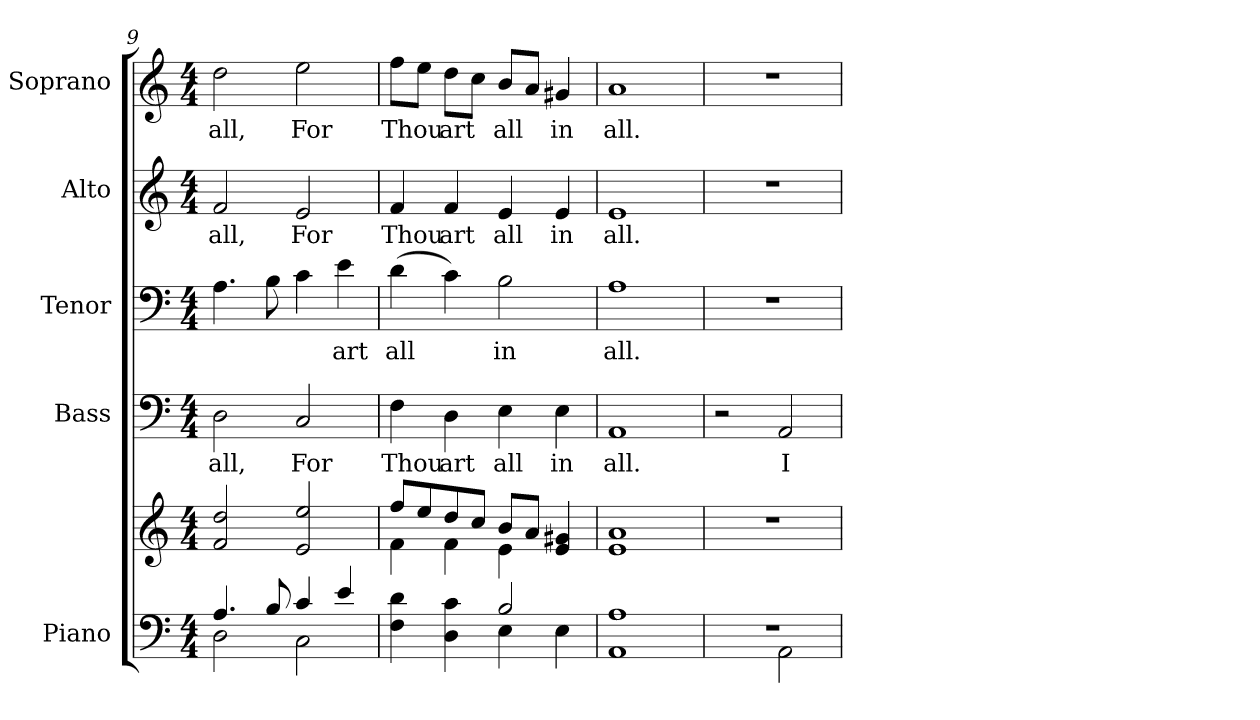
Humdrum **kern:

**kern	**kern	**kern	**text	**kern	**text	**kern	**text	**kern	**text
*part5	*part5	*part4	*part4	*part3	*part3	*part2	*part2	*part1	*part1
*staff6	*staff5	*staff4	*staff4	*staff3	*staff3	*staff2	*staff2	*staff1	*staff1
*I"Piano	*	*I"Bass	*	*I"Tenor	*	*I"Alto	*	*I"Soprano	*
*I'Pno.	*	*I'B.	*	*I'T.	*	*I'A.	*	*I'S.	*
!!LO:PB:g=z
*clefF4	*clefG2	*clefF4	*	*clefF4	*	*clefG2	*	*clefG2	*
*k[]	*k[]	*k[]	*	*k[]	*	*k[]	*	*k[]	*
*C:	*C:	*C:	*	*C:	*	*C:	*	*C:	*
*M4/4	*M4/4	*M4/4	*	*M4/4	*	*M4/4	*	*M4/4	*
=9	=9	=9	=9	=9	=9	=9	=9	=9	=9
*^	*	*	*	*	*	*	*	*	*
!	!	!	!	!LO:LY:b:color=#000000	!	!	!	!	!	!
!	!	!	!	!	!	!	!	!LO:LY:b:color=#000000	!	!
!	!	!	!	!	!	!	!	!	!	!LO:LY:b:color=#000000
4.Ai/	2Di\	2fi/ 2ddi	2Di\	all,	4.Ai\	.	2fi/	all,	2ddi\	all,
8Bi/	.	.	.	.	8Bi\	.	.	.	.	.
!	!	!	!	!LO:LY:b:color=#000000	!	!	!	!	!	!
!	!	!	!	!	!	!	!	!LO:LY:b:color=#000000	!	!
!	!	!	!	!	!	!	!	!	!	!LO:LY:b:color=#000000
4ci/	2Ci\	2ei/ 2eei	2Ci/	For	4ci\	.	2ei/	For	2eei\	For
!	!	!	!	!	!	!LO:LY:b:color=#000000	!	!	!	!
4ei/	.	.	.	.	4ei\	art	.	.	.	.
=10	=10	=10	=10	=10	=10	=10	=10	=10	=10	=10
*	*	*^	*	*	*	*	*	*	*	*
!	!	!	!	!	!LO:LY:b:color=#000000	!	!	!	!	!	!
!	!	!	!	!	!	!	!LO:LY:b:color=#000000	!	!	!	!
!	!	!	!	!	!	!	!	!	!LO:LY:b:color=#000000	!	!
!	!	!	!	!	!	!	!	!	!	!	!LO:LY:b:color=#000000
4Fi\ 4di	2ryy	8ffi/L	4fi\	4Fi\	Thou	(4di\	all	4fi/	Thou	8ffi\L	Thou
.	.	8eei/	.	.	.	.	.	.	.	8eei\J	.
!	!	!	!	!	!LO:LY:b:color=#000000	!	!	!	!	!	!
!	!	!	!	!	!	!	!	!	!LO:LY:b:color=#000000	!	!
!	!	!	!	!	!	!	!	!	!	!	!LO:LY:b:color=#000000
4Di\ 4ci	.	8ddi/	4fi\	4Di\	art	4ci\)	.	4fi/	art	8ddi\L	art
.	.	8cci/J	.	.	.	.	.	.	.	8cci\J	.
!	!	!	!	!	!LO:LY:b:color=#000000	!	!	!	!	!	!
!	!	!	!	!	!	!	!LO:LY:b:color=#000000	!	!	!	!
!	!	!	!	!	!	!	!	!	!LO:LY:b:color=#000000	!	!
!	!	!	!	!	!	!	!	!	!	!	!LO:LY:b:color=#000000
2Bi/	4Ei\	8bi/L	4ei\	4Ei\	all	2Bi\	in	4ei/	all	8bi/L	all
.	.	8ai/J	.	.	.	.	.	.	.	8ai/J	.
!	!	!	!	!	!LO:LY:b:color=#000000	!	!	!	!	!	!
!	!	!	!	!	!	!	!	!	!LO:LY:b:color=#000000	!	!
!	!	!	!	!	!	!	!	!	!	!	!LO:LY:b:color=#000000
.	4Ei\	4ei/ 4g#Xi	4ryy	4Ei\	in	.	.	4ei/	in	4g#Xi/	in
*v	*v	*	*	*	*	*	*	*	*	*	*
*	*v	*v	*	*	*	*	*	*	*	*
=11	=11	=11	=11	=11	=11	=11	=11	=11	=11
*^	*^	*	*	*	*	*	*	*	*
!	!	!	!	!	!LO:LY:b:color=#000000	!	!	!	!	!	!
*v	*v	*	*	*	*	*	*	*	*	*	*
*	*v	*v	*	*	*	*	*	*	*	*
*^	*^	*	*	*	*	*	*	*	*
!	!	!	!	!	!	!	!LO:LY:b:color=#000000	!	!	!	!
*v	*v	*	*	*	*	*	*	*	*	*	*
*	*v	*v	*	*	*	*	*	*	*	*
*^	*^	*	*	*	*	*	*	*	*
!	!	!	!	!	!	!	!	!	!LO:LY:b:color=#000000	!	!
*v	*v	*	*	*	*	*	*	*	*	*	*
*	*v	*v	*	*	*	*	*	*	*	*
*^	*^	*	*	*	*	*	*	*	*
!	!	!	!	!	!	!	!	!	!	!	!LO:LY:b:color=#000000
*v	*v	*	*	*	*	*	*	*	*	*	*
*	*v	*v	*	*	*	*	*	*	*	*
1AAi 1Ai	1ei 1ai	1AAi	all.	1Ai	all.	1ei	all.	1ai	all.
=12	=12	=12	=12	=12	=12	=12	=12	=12	=12
*^	*	*	*	*	*	*	*	*	*
1r	2ryy	1r	2r	.	1r	.	1r	.	1r	.
!	!	!	!	!LO:LY:b:color=#000000	!	!	!	!	!	!
.	2AAi\	.	2AAi/	I	.	.	.	.	.	.
*v	*v	*	*	*	*	*	*	*	*	*
=	=	=	=	=	=	=	=	=	=
*-	*-	*-	*-	*-	*-	*-	*-	*-	*-
